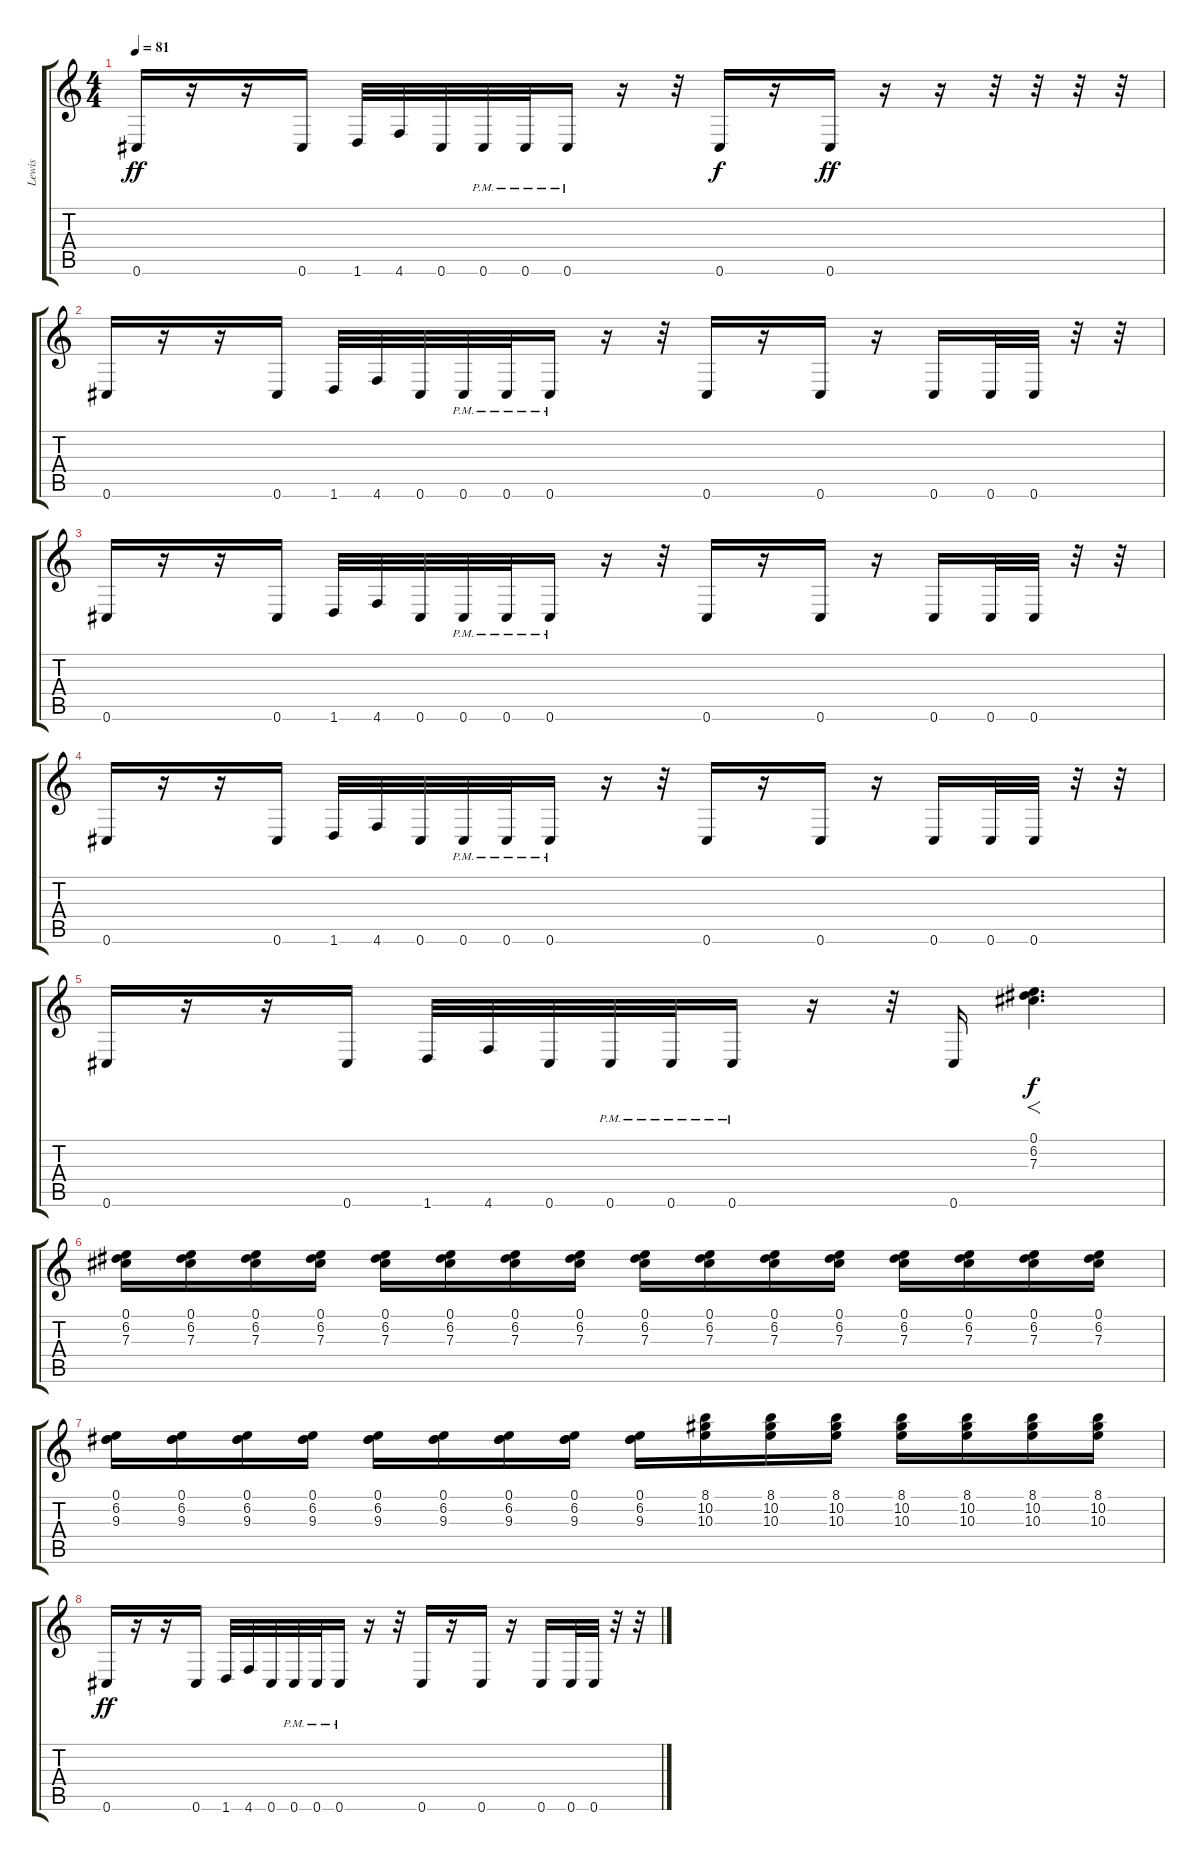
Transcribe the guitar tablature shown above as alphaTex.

\track ("Lewis" "Lewis") {instrument distortionguitar}
\staff {score tabs}
\tuning (Eb4 Bb3 Gb3 Db3 Ab2 Db2) {hide}
\ts (4 4)
\tempo 81
\clef g2
\ks c
0.6.16{dy ff} r.16 r.16 0.6.16 1.6.32 4.6.32 0.6.32 0.6{pm}.32 0.6{pm}.32 0.6{pm}.16 r.16 r.32 0.6.16{dy f} r.16 0.6.16{dy ff} r.16 r.16 r.32 r.32 r.32 r.32 |
0.6.16 r.16 r.16 0.6.16 1.6.32 4.6.32 0.6.32 0.6{pm}.32 0.6{pm}.32 0.6{pm}.16 r.16 r.32 0.6.16 r.16 0.6.16 r.16 0.6.16 0.6.32 0.6.32 r.32 r.32 |
0.6.16 r.16 r.16 0.6.16 1.6.32 4.6.32 0.6.32 0.6{pm}.32 0.6{pm}.32 0.6{pm}.16 r.16 r.32 0.6.16 r.16 0.6.16 r.16 0.6.16 0.6.32 0.6.32 r.32 r.32 |
0.6.16 r.16 r.16 0.6.16 1.6.32 4.6.32 0.6.32 0.6{pm}.32 0.6{pm}.32 0.6{pm}.16 r.16 r.32 0.6.16 r.16 0.6.16 r.16 0.6.16 0.6.32 0.6.32 r.32 r.32 |
0.6.16 r.16 r.16 0.6.16 1.6.32 4.6.32 0.6.32 0.6{pm}.32 0.6{pm}.32 0.6{pm}.16 r.16 r.32 0.6.16 (0.1 6.2 7.3).4{f d dy f} |
(0.1 6.2 7.3).16 (0.1 6.2 7.3).16 (0.1 6.2 7.3).16 (0.1 6.2 7.3).16 (0.1 6.2 7.3).16 (0.1 6.2 7.3).16 (0.1 6.2 7.3).16 (0.1 6.2 7.3).16 (0.1 6.2 7.3).16 (0.1 6.2 7.3).16 (0.1 6.2 7.3).16 (0.1 6.2 7.3).16 (0.1 6.2 7.3).16 (0.1 6.2 7.3).16 (0.1 6.2 7.3).16 (0.1 6.2 7.3).16 |
(0.1 6.2 9.3).16 (0.1 6.2 9.3).16 (0.1 6.2 9.3).16 (0.1 6.2 9.3).16 (0.1 6.2 9.3).16 (0.1 6.2 9.3).16 (0.1 6.2 9.3).16 (0.1 6.2 9.3).16 (0.1 6.2 9.3).16 (8.1 10.2 10.3).16 (8.1 10.2 10.3).16 (8.1 10.2 10.3).16 (8.1 10.2 10.3).16 (8.1 10.2 10.3).16 (8.1 10.2 10.3).16 (8.1 10.2 10.3).16 |
0.6.16{dy ff} r.16 r.16 0.6.16 1.6.32 4.6.32 0.6.32 0.6{pm}.32 0.6{pm}.32 0.6{pm}.16 r.16 r.32 0.6.16 r.16 0.6.16 r.16 0.6.16 0.6.32 0.6.32 r.32 r.32
